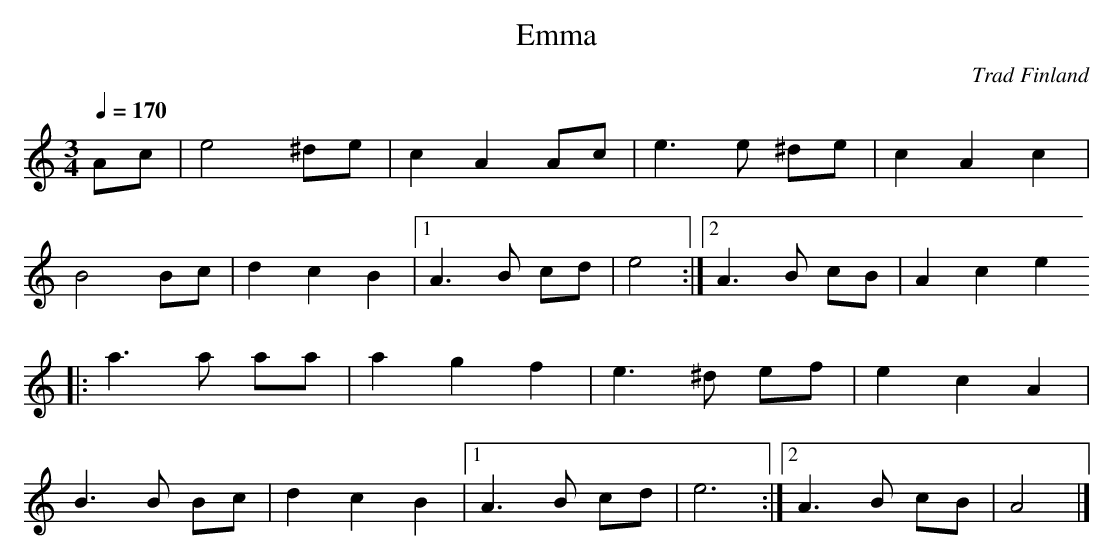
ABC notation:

X:1
T:Emma
C:Trad Finland
L:1/8
M:3/4
Q:1/4=170
K:C major
Ac|e4^de|c2A2Ac|e3e ^de|c2A2c2|
B4Bc|d2c2B2|[1A3B cd|e4:|[2A3B cB|A2c2e2
|:a3a aa|a2g2f2|e3^d ef|e2c2A2|
B3B Bc|d2c2B2|[1A3B cd|e6:|[2A3B cB|A4|]
